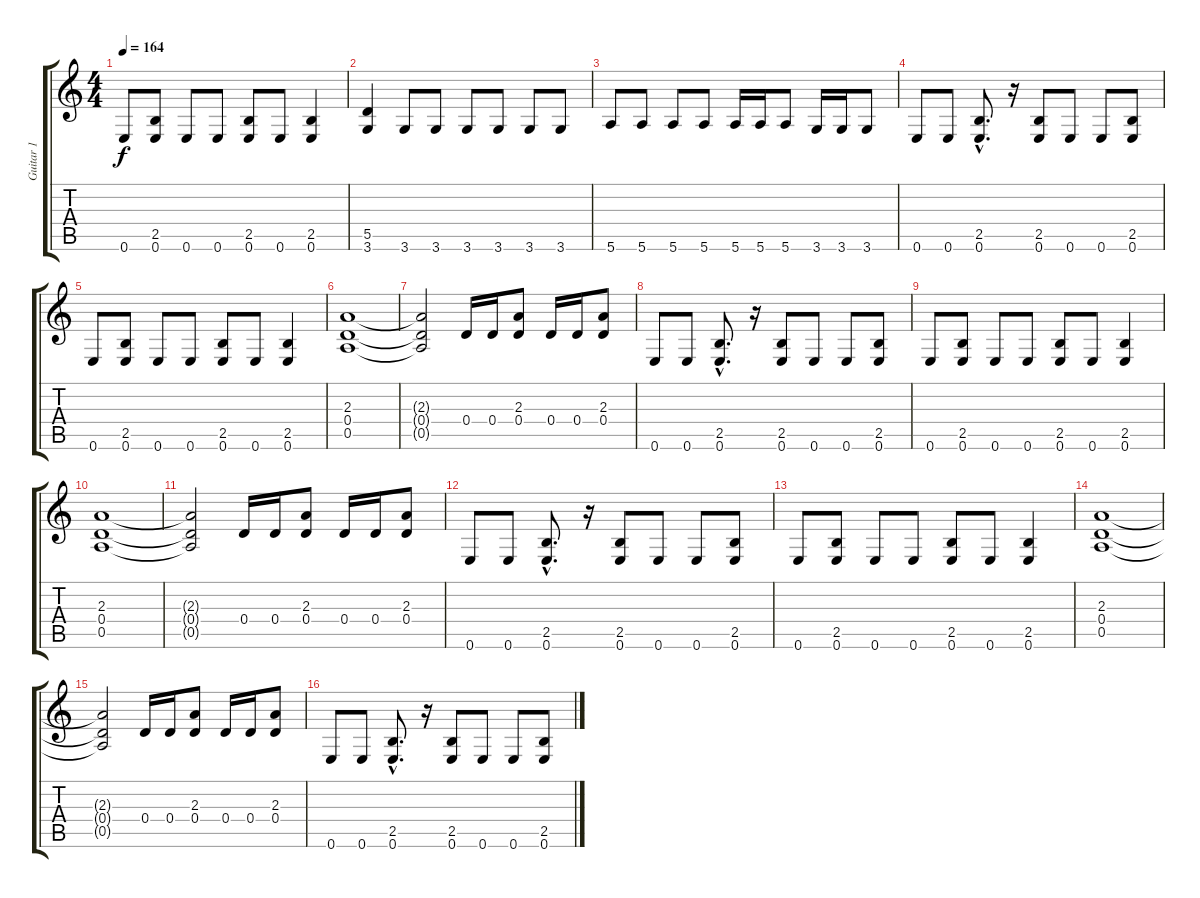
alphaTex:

\track ("Guitar 1" "Guitar 1") {instrument overdrivenguitar}
\staff {score tabs}
\tuning (E4 B3 G3 D3 A2 E2) {hide}
\ts (4 4)
\tempo 164
\clef g2
\ks c
0.6.8{dy f} (2.5 0.6).8 0.6.8 0.6.8 (2.5 0.6).8 0.6.8 (2.5 0.6).4 |
(5.5 3.6).4 3.6.8 3.6.8 3.6.8 3.6.8 3.6.8 3.6.8 |
5.6.8 5.6.8 5.6.8 5.6.8 5.6.16 5.6.16 5.6.8 3.6.16 3.6.16 3.6.8 |
0.6.8 0.6.8 (2.5{hac} 0.6{hac}).8{d} r.16 (2.5 0.6).8 0.6.8 0.6.8 (2.5 0.6).8 |
0.6.8 (2.5 0.6).8 0.6.8 0.6.8 (2.5 0.6).8 0.6.8 (2.5 0.6).4 |
(2.3 0.4 0.5).1 |
(2.3{t} 0.4{t} 0.5{t}).2 0.4.16 0.4.16 (2.3 0.4).8 0.4.16 0.4.16 (2.3 0.4).8 |
0.6.8 0.6.8 (2.5{hac} 0.6{hac}).8{d} r.16 (2.5 0.6).8 0.6.8 0.6.8 (2.5 0.6).8 |
0.6.8 (2.5 0.6).8 0.6.8 0.6.8 (2.5 0.6).8 0.6.8 (2.5 0.6).4 |
(2.3 0.4 0.5).1 |
(2.3{t} 0.4{t} 0.5{t}).2 0.4.16 0.4.16 (2.3 0.4).8 0.4.16 0.4.16 (2.3 0.4).8 |
0.6.8 0.6.8 (2.5{hac} 0.6{hac}).8{d} r.16 (2.5 0.6).8 0.6.8 0.6.8 (2.5 0.6).8 |
0.6.8 (2.5 0.6).8 0.6.8 0.6.8 (2.5 0.6).8 0.6.8 (2.5 0.6).4 |
(2.3 0.4 0.5).1 |
(2.3{t} 0.4{t} 0.5{t}).2 0.4.16 0.4.16 (2.3 0.4).8 0.4.16 0.4.16 (2.3 0.4).8 |
0.6.8 0.6.8 (2.5{hac} 0.6{hac}).8{d} r.16 (2.5 0.6).8 0.6.8 0.6.8 (2.5 0.6).8
